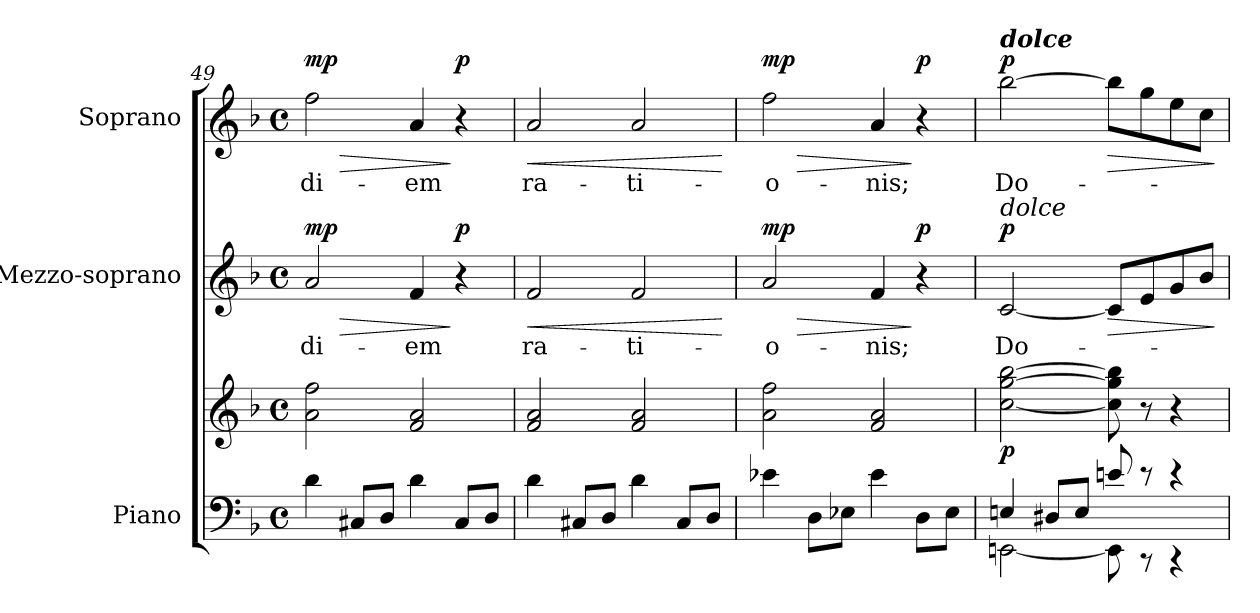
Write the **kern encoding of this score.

**kern	**kern	**dynam	**kern	**text	**dynam	**kern	**text	**dynam
*part3	*part3	*part3	*part2	*part2	*part2	*part1	*part1	*part1
*staff4	*staff3	*staff3/4	*staff2	*staff2	*staff2	*staff1	*staff1	*staff1
*I"Piano	*	*	*I"Mezzo-soprano	*	*	*I"Soprano	*	*
*I'Pno.	*	*	*I'Mzs.	*	*	*I'S.	*	*
*clefF4	*clefG2	*	*clefG2	*	*	*clefG2	*	*
*k[b-]	*k[b-]	*	*k[b-]	*	*	*k[b-]	*	*
*M4/4	*M4/4	*	*M4/4	*	*	*M4/4	*	*
*met(c)	*met(c)	*	*met(c)	*	*	*met(c)	*	*
=49	=49	=49	=49	=49	=49	=49	=49	=49
!	!	!	!	!	!LO:HP:b	!	!	!LO:HP:b
!	!	!	!	!	!LO:DY:n=1:a	!	!	!LO:DY:n=1:a
4d\	2a\ 2ff\	.	2a/	di-	> mp	2ff\	di-	> mp
8C#X/L	.	.	.	.	.	.	.	.
8D/J	.	.	.	.	.	.	.	.
4d\	2f/ 2a/	.	4f/	-em	.	4a/	-em	.
!	!	!	!	!	!LO:DY:n=2:a	!	!	!LO:DY:n=2:a
8C#/L	.	.	4r	.	] p	4r	.	] p
8D/J	.	.	.	.	.	.	.	.
!!LO:LB:g=z
=50	=50	=50	=50	=50	=50	=50	=50	=50
!	!	!	!	!	!LO:HP:b	!	!	!LO:HP:b
4d\	2f/ 2a/	.	2f/	ra-	<	2a/	ra-	<
8C#X/L	.	.	.	.	.	.	.	.
8D/J	.	.	.	.	.	.	.	.
4d\	2f/ 2a/	.	2f/	-ti-	.	2a/	-ti-	.
8C#/L	.	.	.	.	.	.	.	.
8D/J	.	.	.	.	.	.	.	.
.	.	.	.	.	[	.	.	[
=51	=51	=51	=51	=51	=51	=51	=51	=51
!	!	!	!	!	!LO:HP:b	!	!	!LO:HP:b
!	!	!	!	!	!LO:DY:n=1:a	!	!	!LO:DY:n=1:a
4e-X\	2a\ 2ff\	.	2a/	-o-	> mp	2ff\	-o-	> mp
8D\L	.	.	.	.	.	.	.	.
8E-X\J	.	.	.	.	.	.	.	.
4e-\	2f/ 2a/	.	4f/	-nis;	.	4a/	-nis;	.
!	!	!	!	!	!LO:DY:n=2:a	!	!	!LO:DY:n=2:a
8D\L	.	.	4r	.	] p	4r	.	] p
8E-\J	.	.	.	.	.	.	.	.
=52	=52	=52	=52	=52	=52	=52	=52	=52
*^	*	*	*	*	*	*	*	*
!	!	!	!	!	!	!	!LO:TX:a:Bi:t=dolce	!	!
!	!	!	!	!LO:TX:a:i:t=dolce	!	!	!	!	!
!	!	!	!LO:DY:b	!	!	!LO:DY:a	!	!	!LO:DY:a
4En/	[2EEn\	[2cc\ [2gg\ [2bb-\	p	[2c/	Do-	p	[2bb-\	Do-	p
8D#X/L	.	.	.	.	.	.	.	.	.
8E/J	.	.	.	.	.	.	.	.	.
!	!	!	!	!	!	!LO:HP:b	!	!	!LO:HP:b
8en/	8EE\]	8cc\] 8gg\] 8bb-\]	.	8c/L]	.	>	8bb-\L]	.	>
8r	8r	8r	.	8e/	.	.	8gg\	.	.
4r	4r	4r	.	8g/	.	.	8ee\	.	.
.	.	.	.	8b-/J	.	.	8cc\J	.	.
*v	*v	*	*	*	*	*	*	*	*
.	.	.	.	.	]	.	.	]
=	=	=	=	=	=	=	=	=
*-	*-	*-	*-	*-	*-	*-	*-	*-
